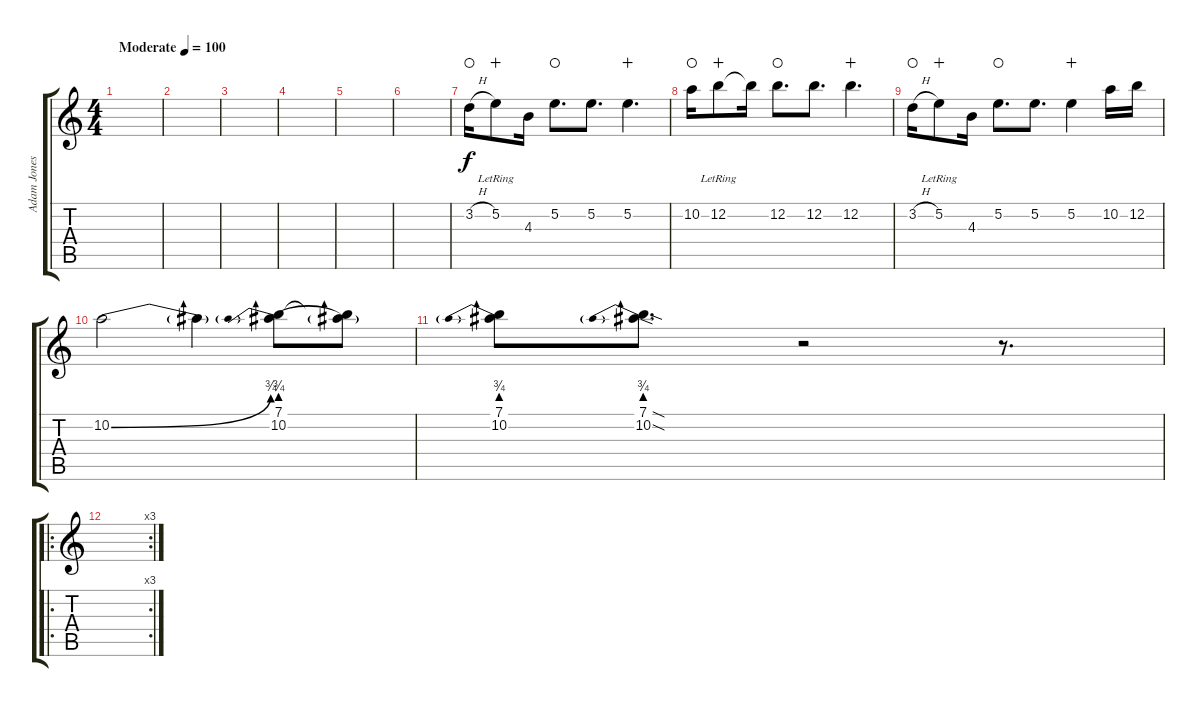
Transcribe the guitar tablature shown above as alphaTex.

\track ("Adam Jones (Lead)" "Adam Jones") {instrument distortionguitar}
\staff {score tabs}
\tuning (E4 B3 G3 D3 A2 E2) {hide}
\ts (4 4)
\tempo (100 "Moderate")
\tempo 120
\tempo (100 "Moderate")
\clef g2
\ks c
|
|
|
|
|
|
3.2{h}.16{waho} 5.2{lr}.8{wahc} 4.3.16 5.2.8{d waho} 5.2.8{d} 5.2.4{d wahc} |
10.2.16{waho} 12.2{lr}.8{wahc} 12.2{t}.16 12.2.8{d waho} 12.2.8{d} 12.2.4{d wahc} |
3.2{h}.16{waho} 5.2{lr}.8{wahc} 4.3.16 5.2.8{d waho} 5.2.8{d} 5.2.4{wahc} 10.2.16 12.2.16 |
10.2{be (bend 0 0 60 3)}.2 10.2{t}.4 (7.1 10.2{be (prebend 0 3 60 3)}).8 (7.1{t} 10.2{t}).8 |
(7.1 10.2{be (prebend 0 3 60 3)}).8 (7.1{sod} 10.2{be (prebend 0 3 60 3) sod}).8{d} r.2 r.8{d} |
\ro
\rc 3
